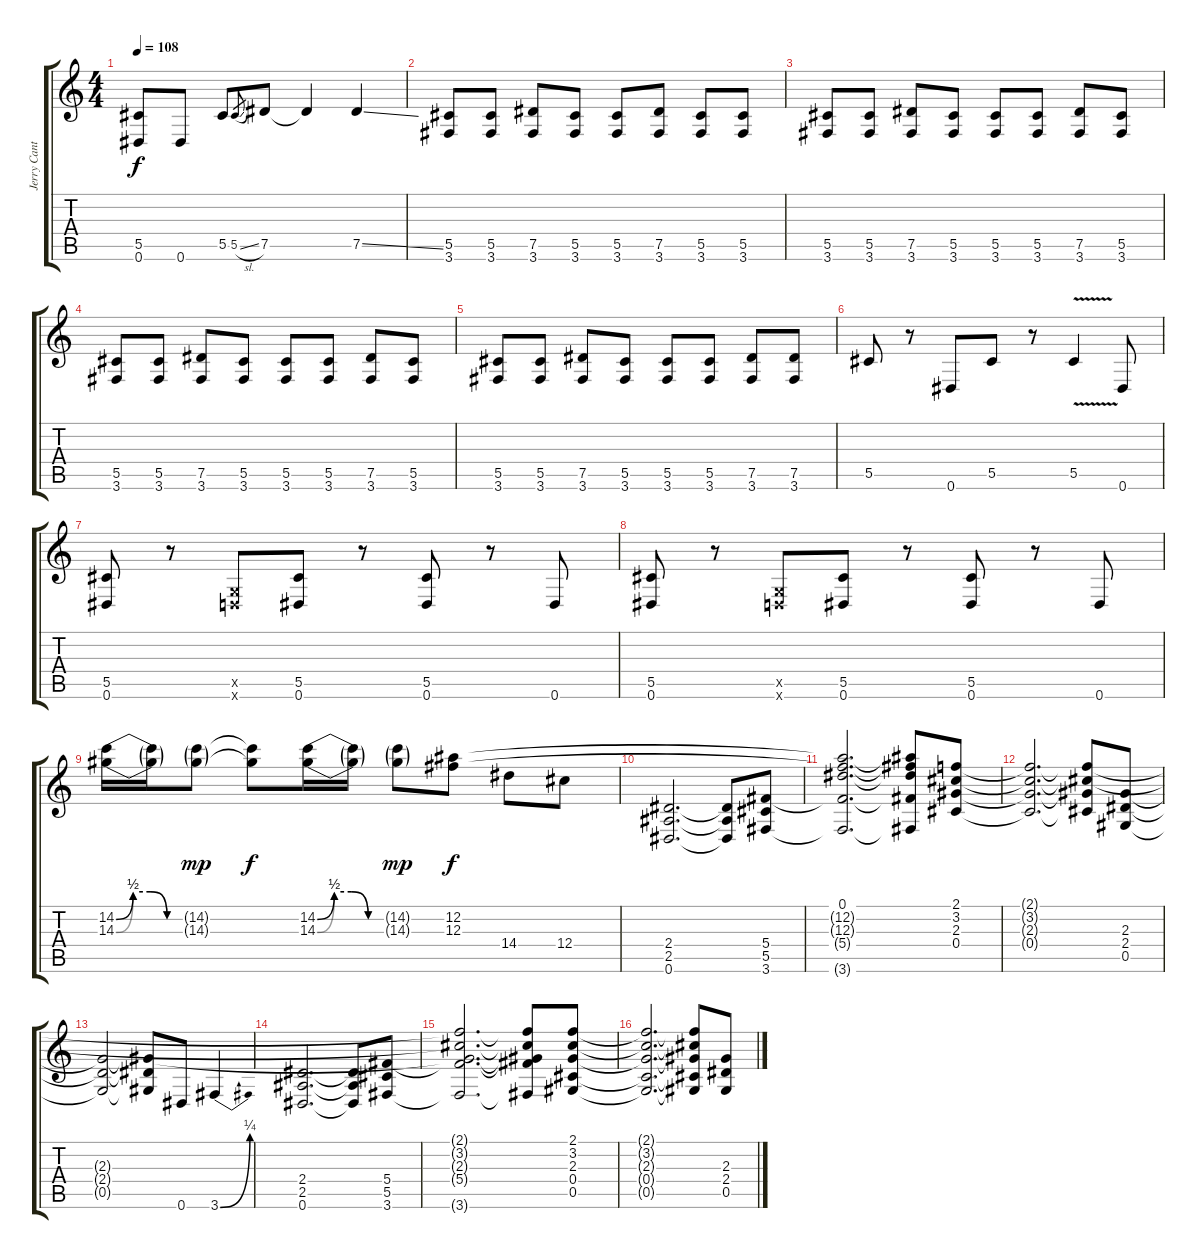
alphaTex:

\track ("Jerry Cantrell - Guitar 2" "Jerry Cant") {instrument overdrivenguitar}
\staff {score tabs}
\tuning (Eb4 Bb3 Gb3 Db3 Ab2 Eb2) {hide}
\ts (4 4)
\tempo 108
\clef g2
\ks c
(5.5 0.6).8{dy f} 0.6.8 5.5.8 5.5{sl}.8{gr} 7.5.8 7.5{t}.4 7.5{ss}.4 |
(5.5 3.6).8 (5.5 3.6).8 (7.5 3.6).8 (5.5 3.6).8 (5.5 3.6).8 (7.5 3.6).8 (5.5 3.6).8 (5.5 3.6).8 |
(5.5 3.6).8 (5.5 3.6).8 (7.5 3.6).8 (5.5 3.6).8 (5.5 3.6).8 (5.5 3.6).8 (7.5 3.6).8 (5.5 3.6).8 |
(5.5 3.6).8 (5.5 3.6).8 (7.5 3.6).8 (5.5 3.6).8 (5.5 3.6).8 (5.5 3.6).8 (7.5 3.6).8 (5.5 3.6).8 |
(5.5 3.6).8 (5.5 3.6).8 (7.5 3.6).8 (5.5 3.6).8 (5.5 3.6).8 (5.5 3.6).8 (7.5 3.6).8 (7.5 3.6).8 |
5.5.8 r.8 0.6.8 5.5.8 r.8 5.5{v}.4 0.6.8 |
(5.5 0.6).8 r.8 (-1.5{x} -1.6{x}).8 (5.5 0.6).8 r.8 (5.5 0.6).8 r.8 0.6.8 |
(5.5 0.6).8 r.8 (-1.5{x} -1.6{x}).8 (5.5 0.6).8 r.8 (5.5 0.6).8 r.8 0.6.8 |
(14.2{be (custom 0 0 15 2 30 2 45 0 60 0)} 14.3{be (custom 0 0 15 2 30 2 45 0 60 0)}).16 (14.2{t} 14.3{t}).16 (14.2{g} 14.3{g}).8{dy mp} (14.2{t} 14.3{t}).8{dy f} (14.2{be (custom 0 0 15 2 30 2 45 0 60 0)} 14.3{be (custom 0 0 15 2 30 2 45 0 60 0)}).16 (14.2{t} 14.3{t}).16 (14.2{g} 14.3{g}).8{dy mp} (12.2 12.3).8{dy f} 14.4.8 12.4.8 |
(2.4 2.5 0.6).2{d} (2.4{t} 2.5{t} 0.6{t}).8 (5.4 5.5 3.6).8 |
(0.1 12.2{t} 12.3{t} 5.4{t} 3.6{t}).2{d} (0.1{t} 12.2{t} 12.3{t} 5.4{t} 3.6{t}).8 (2.1 3.2 2.3 0.4).8 |
(2.1{t} 3.2{t} 2.3{t} 0.4{t}).2{d} (2.1{t} 3.2{t} 2.3{t} 0.4{t}).8 (2.3 2.4 0.5).8 |
(2.3{t} 2.4{t} 0.5{t}).2 (2.3{t} 2.4{t} 0.5{t}).8 0.6.8 3.6{be (bend 0 0 60 1)}.4 |
(2.4 2.5 0.6).2{d} (2.4{t} 2.5{t} 0.6{t}).8 (5.4 5.5 3.6).8 |
(2.1{t} 3.2{t} 2.3{t} 5.4{t} 3.6{t}).2{d} (2.1{t} 3.2{t} 2.3{t} 5.4{t} 3.6{t}).8 (2.1 3.2 2.3 0.4 0.5).8 |
(2.1{t} 3.2{t} 2.3{t} 0.4{t} 0.5{t}).2{d} (2.1{t} 3.2{t} 2.3{t} 0.4{t} 0.5{t}).8 (2.3 2.4 0.5).8
